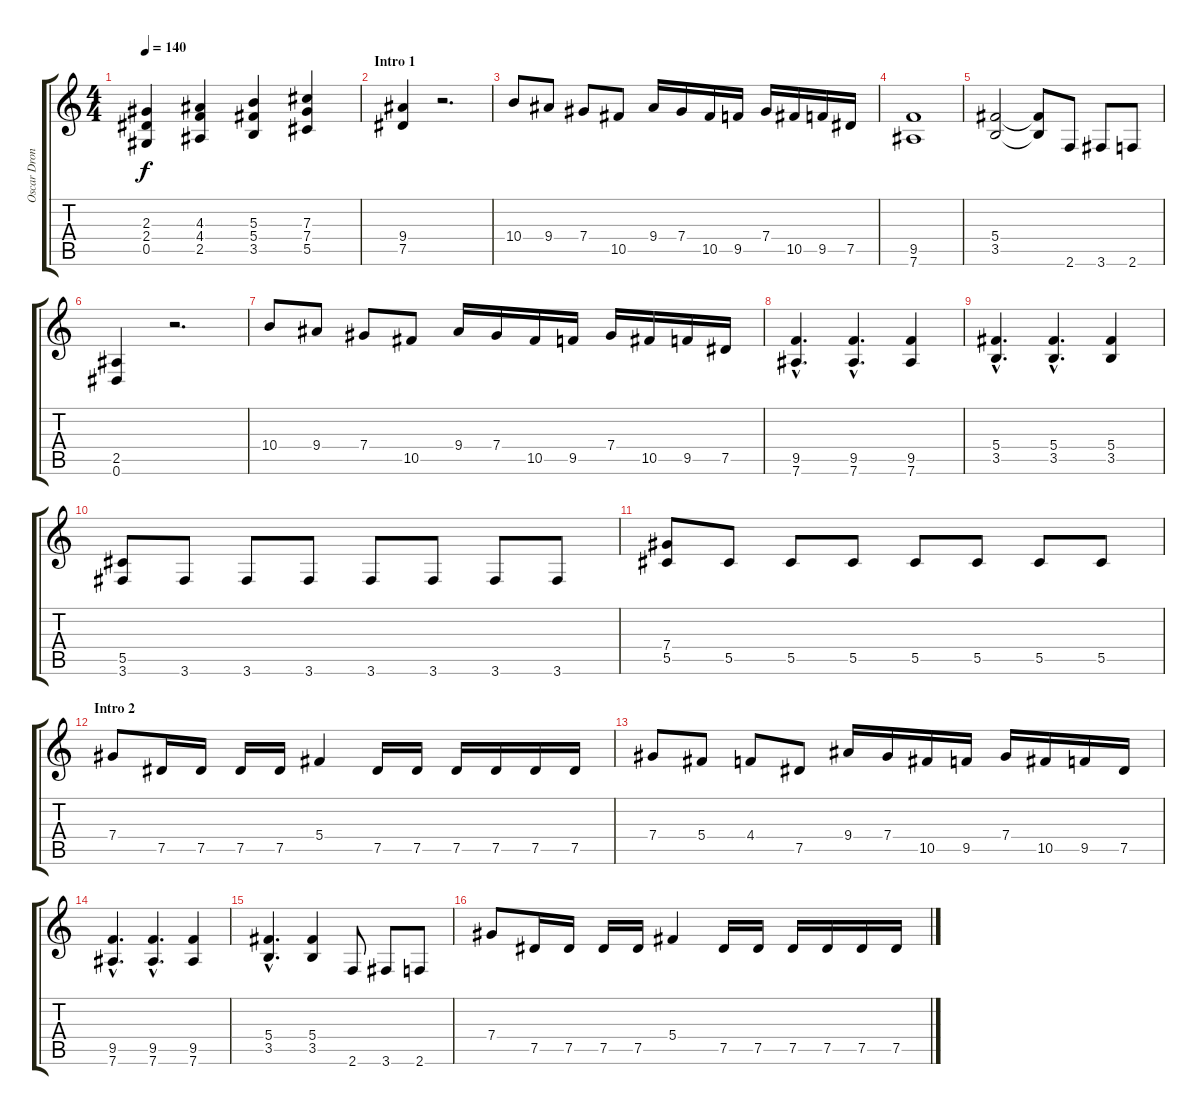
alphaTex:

\track ("Oscar Dronjak :: Guitar 2" "Oscar Dron") {instrument distortionguitar}
\staff {score tabs}
\tuning (Eb4 Bb3 Gb3 Db3 Ab2 Eb2) {hide}
\ts (4 4)
\tempo 140
\clef g2
\ks c
(2.3 2.4 0.5).4{dy f instrument distortionguitar} (4.3 4.4 2.5).4 (5.3 5.4 3.5).4 (7.3 7.4 5.5).4 |
\section ("" "Intro 1")
(9.4 7.5).4 r.2{d} |
10.4.8 9.4.8 7.4.8 10.5.8 9.4.16 7.4.16 10.5.16 9.5.16 7.4.16 10.5.16 9.5.16 7.5.16 |
(9.5 7.6).1 |
(5.4 3.5).2 (5.4{t} 3.5{t}).8 2.6.8 3.6.8 2.6.8 |
(2.5 0.6).4 r.2{d} |
10.4.8 9.4.8 7.4.8 10.5.8 9.4.16 7.4.16 10.5.16 9.5.16 7.4.16 10.5.16 9.5.16 7.5.16 |
(9.5{hac} 7.6{hac}).4{d} (9.5{hac} 7.6{hac}).4{d} (9.5 7.6).4 |
(5.4{hac} 3.5{hac}).4{d} (5.4{hac} 3.5{hac}).4{d} (5.4 3.5).4 |
(5.5 3.6).8 3.6.8 3.6.8 3.6.8 3.6.8 3.6.8 3.6.8 3.6.8 |
(7.4 5.5).8 5.5.8 5.5.8 5.5.8 5.5.8 5.5.8 5.5.8 5.5.8 |
\section ("" "Intro 2")
7.4.8 7.5.16 7.5.16 7.5.16 7.5.16 5.4.4 7.5.16 7.5.16 7.5.16 7.5.16 7.5.16 7.5.16 |
7.4.8 5.4.8 4.4.8 7.5.8 9.4.16 7.4.16 10.5.16 9.5.16 7.4.16 10.5.16 9.5.16 7.5.16 |
(9.5{hac} 7.6{hac}).4{d} (9.5{hac} 7.6{hac}).4{d} (9.5 7.6).4 |
(5.4{hac} 3.5{hac}).4{d} (5.4 3.5).4 2.6.8 3.6.8 2.6.8 |
7.4.8 7.5.16 7.5.16 7.5.16 7.5.16 5.4.4 7.5.16 7.5.16 7.5.16 7.5.16 7.5.16 7.5.16
